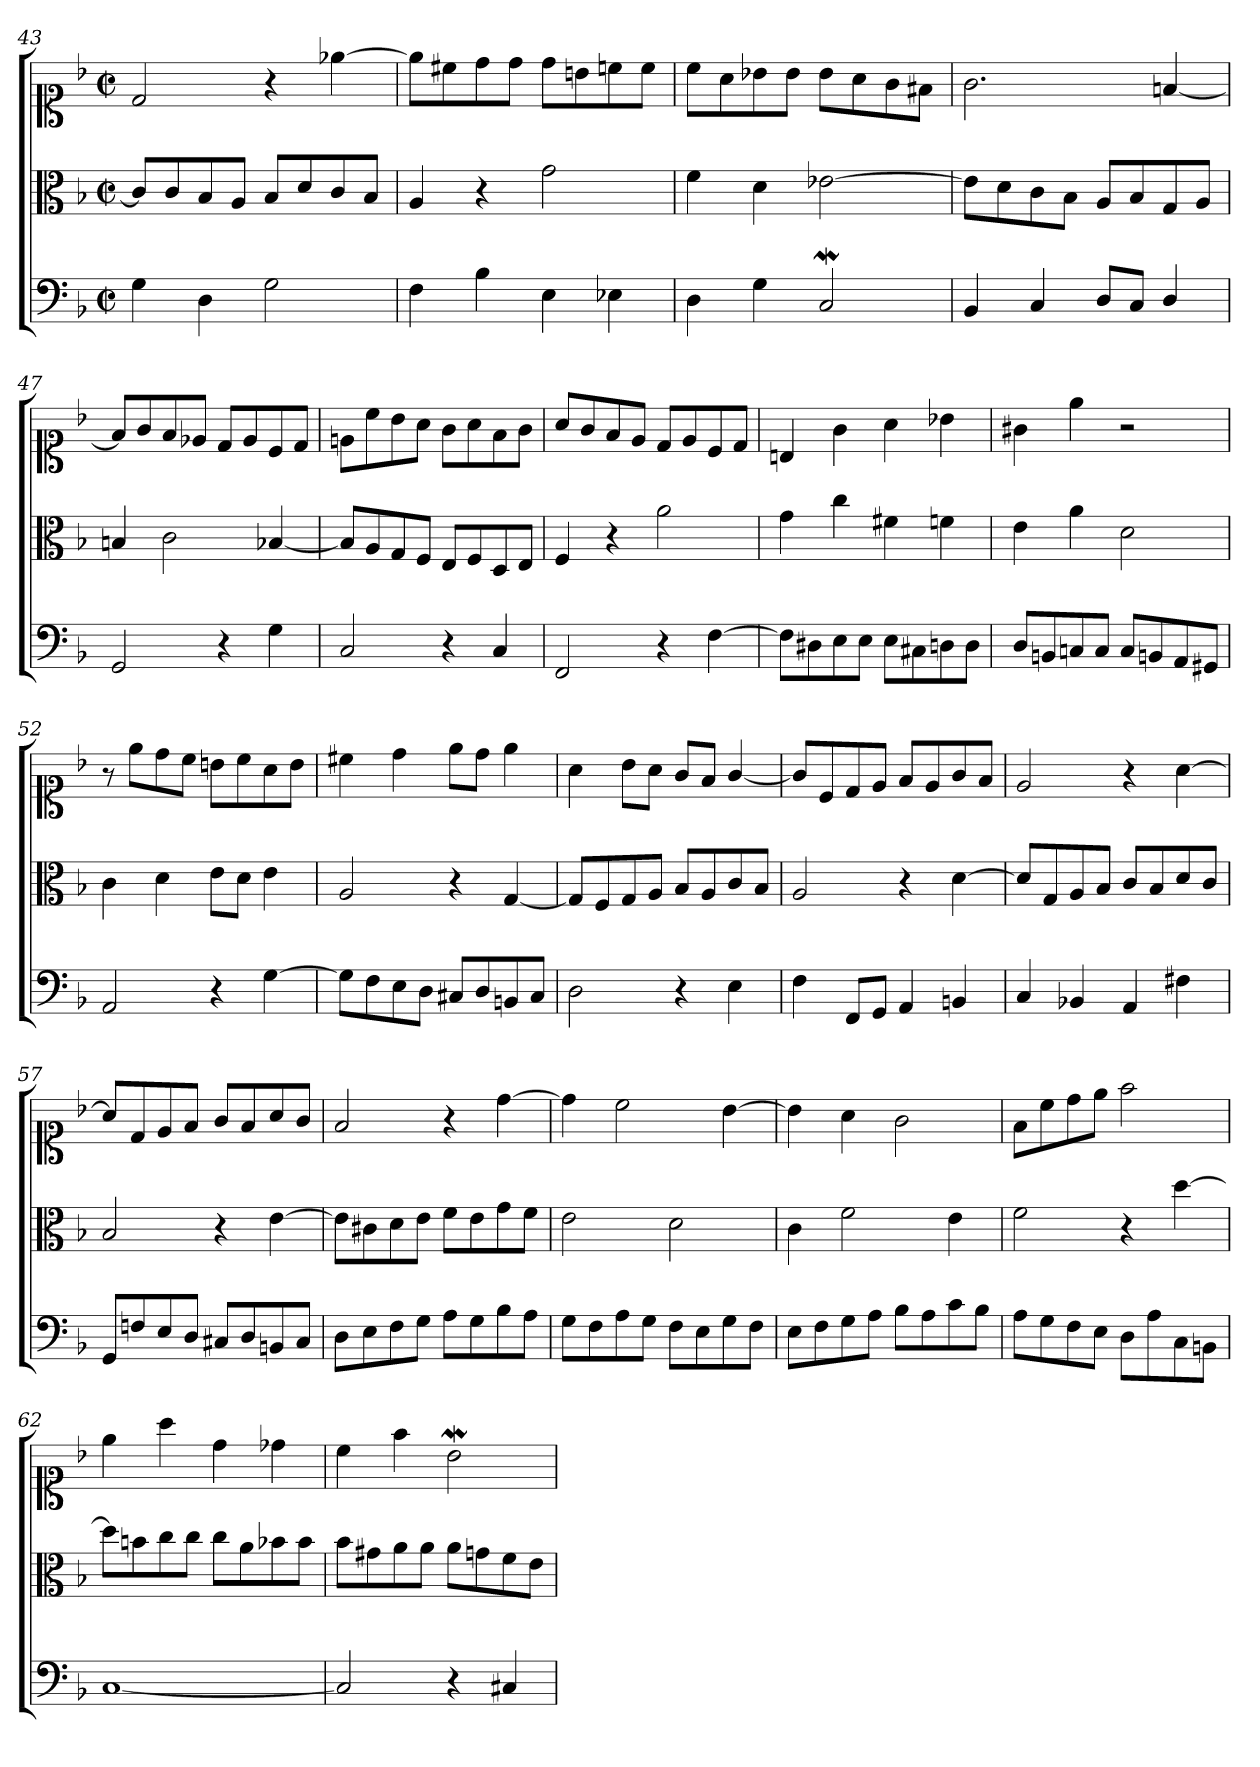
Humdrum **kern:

**kern	**kern	**kern
*part3	*part2	*part1
*staff3	*staff2	*staff1
*clefF4	*clefC3	*clefC1
*k[b-]	*k[b-]	*k[b-]
*d:	*d:	*d:
*M2/2	*M2/2	*M2/2
*met(c|)	*met(c|)	*met(c|)
=43	=43	=43
4G	8cL]	2d
.	8c	.
4D	8B-	.
.	8AJ	.
2G	8B-/L	4r
.	8d/	.
.	8c/	[4ee-X
.	8B-/J	.
=44	=44	=44
4F	4A	8ee-L]
.	.	8cc#X
4B-	4r	8dd
.	.	8ddJ
4E	2g	8ddL
.	.	8bn
4E-X	.	8ccn
.	.	8ccJ
=45	=45	=45
4D	4f	8ccL
.	.	8a
4G	4d	8b-X
.	.	8b-J
2CW	[2e-X	8b-L
.	.	8a
.	.	8g
.	.	8f#XJ
=46	=46	=46
4BB-	8e-L]	2.g
.	8d	.
4C	8c	.
.	8B-J	.
8DL	8AL	.
8CJ	8B-	.
4D/	8G	[4fn
.	8AJ	.
=47	=47	=47
2GG	4Bn	8fL]
.	.	8g
.	2c	8f
.	.	8e-XJ
4r	.	8dL
.	.	8e-
4G	[4B-X	8c
.	.	8dJ
=48	=48	=48
2C	8B-L]	8enL
.	8A	8cc
.	8G	8b-
.	8FJ	8aJ
4r	8EL	8gL
.	8F	8a
4C	8D	8f
.	8EJ	8gJ
=49	=49	=49
2FF	4F	8aL
.	.	8g
.	4r	8f
.	.	8eJ
4r	2a	8dL
.	.	8e
[4F	.	8c
.	.	8dJ
=50	=50	=50
8FL]	4g	4Bn
8D#X	.	.
8E	4cc	4g
8EJ	.	.
8EL	4f#X	4a
8C#X	.	.
8Dn	4fn	4b-X
8DJ	.	.
=51	=51	=51
8DL	4e	4g#X
8BBn	.	.
8Cn	4a	4ee
8CJ	.	.
8CL	2d	2r
8BBn	.	.
8AA	.	.
8GG#XJ	.	.
=52	=52	=52
2AA	4c	8r
.	.	8eeL
.	4d	8dd
.	.	8ccJ
4r	8eL	8bnL
.	8dJ	8cc
[4G	4e	8a
.	.	8bJ
=53	=53	=53
8GL]	2A	4cc#X
8F	.	.
8E	.	4dd
8DJ	.	.
8C#XL	4r	8eeL
8D	.	8ddJ
8BBn	[4G	4ee
8C#J	.	.
=54	=54	=54
2D	8GL]	4a
.	8F	.
.	8G	8b-L
.	8AJ	8aJ
4r	8B-L	8gL
.	8A	8fJ
4E	8c	[4g/
.	8B-J	.
=55	=55	=55
4F	2A	8gL]
.	.	8c
8FFL	.	8d
8GGJ	.	8eJ
4AA	4r	8fL
.	.	8e
4BBn	[4d	8g
.	.	8fJ
=56	=56	=56
4C	8dL]	2e
.	8G	.
4BB-X	8A	.
.	8B-J	.
4AA	8c/L	4r
.	8B-/	.
4F#X	8d/	[4a
.	8c/J	.
=57	=57	=57
8GGL	2B-	8aL]
8Fn	.	8d
8E	.	8e
8DJ	.	8fJ
8C#XL	4r	8g/L
8D	.	8f/
8BBn	[4e	8a/
8C#J	.	8g/J
=58	=58	=58
8DL	8eL]	2f
8E	8c#X	.
8F	8d	.
8GJ	8eJ	.
8AL	8fL	4r
8G	8e	.
8B-	8g	[4dd
8AJ	8fJ	.
=59	=59	=59
8GL	2e	4dd]
8F	.	.
8A	.	2cc
8GJ	.	.
8FL	2d	.
8E	.	.
8G	.	[4b-
8FJ	.	.
=60	=60	=60
8EL	4c	4b-]
8F	.	.
8G	2f	4a
8AJ	.	.
8B-L	.	2g
8A	.	.
8c	4e	.
8B-J	.	.
=61	=61	=61
8AL	2f	8fL
8G	.	8cc
8F	.	8dd
8EJ	.	8eeJ
8DL	4r	2ff
8A	.	.
8C	[4dd	.
8BBnJ	.	.
=62	=62	=62
[1C	8ddL]	4ee
.	8bn	.
.	8cc	4aa
.	8ccJ	.
.	8ccL	4dd
.	8a	.
.	8b-X	4dd-X
.	8b-J	.
=63	=63	=63
2C]	8b-L	4cc
.	8g#X	.
.	8a	4ff
.	8aJ	.
4r	8aL	2b-w
.	8gn	.
4C#X	8f	.
.	8eJ	.
=	=	=
*-	*-	*-
